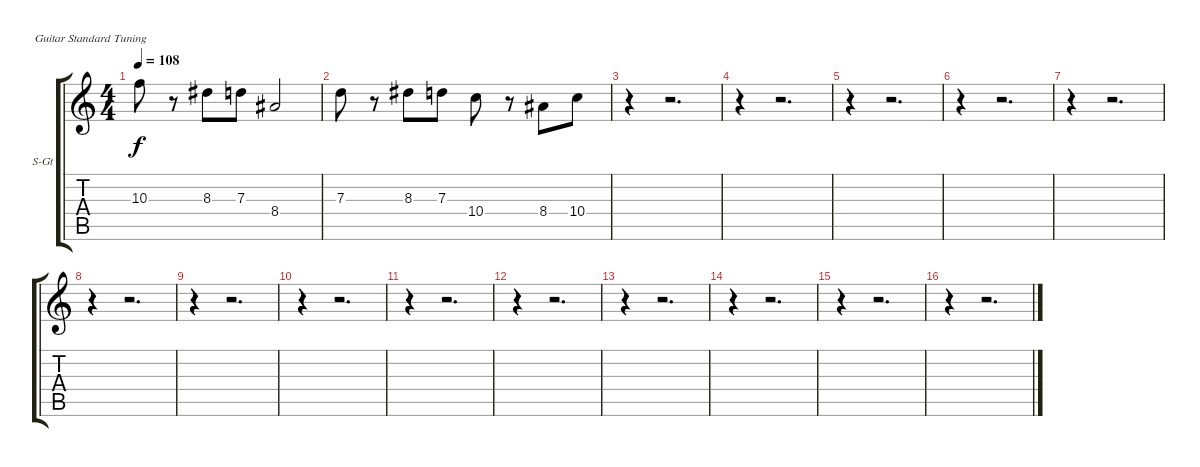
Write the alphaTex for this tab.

\bracketExtendMode groupsimilarinstruments
\firstSystemTrackNameOrientation horizontal
\otherSystemsTrackNameOrientation horizontal
\track ("труба" "S-Gt") {instrument tuba}
\staff {score tabs}
\tuning (E4 B3 G3 D3 A2 E2)
\displaytranspose 12
\ts (4 4)
\tempo 108
\clef g2
\ks c
10.3.8{dy f} r.8 8.3.8 7.3.8 8.4.2 |
7.3.8 r.8 8.3.8 7.3.8 10.4.8 r.8 8.4.8 10.4.8 |
r.4 r.2{d} |
r.4 r.2{d} |
r.4 r.2{d} |
r.4 r.2{d} |
r.4 r.2{d} |
r.4 r.2{d} |
r.4 r.2{d} |
r.4 r.2{d} |
r.4 r.2{d} |
r.4 r.2{d} |
r.4 r.2{d} |
r.4 r.2{d} |
r.4 r.2{d} |
r.4 r.2{d}
